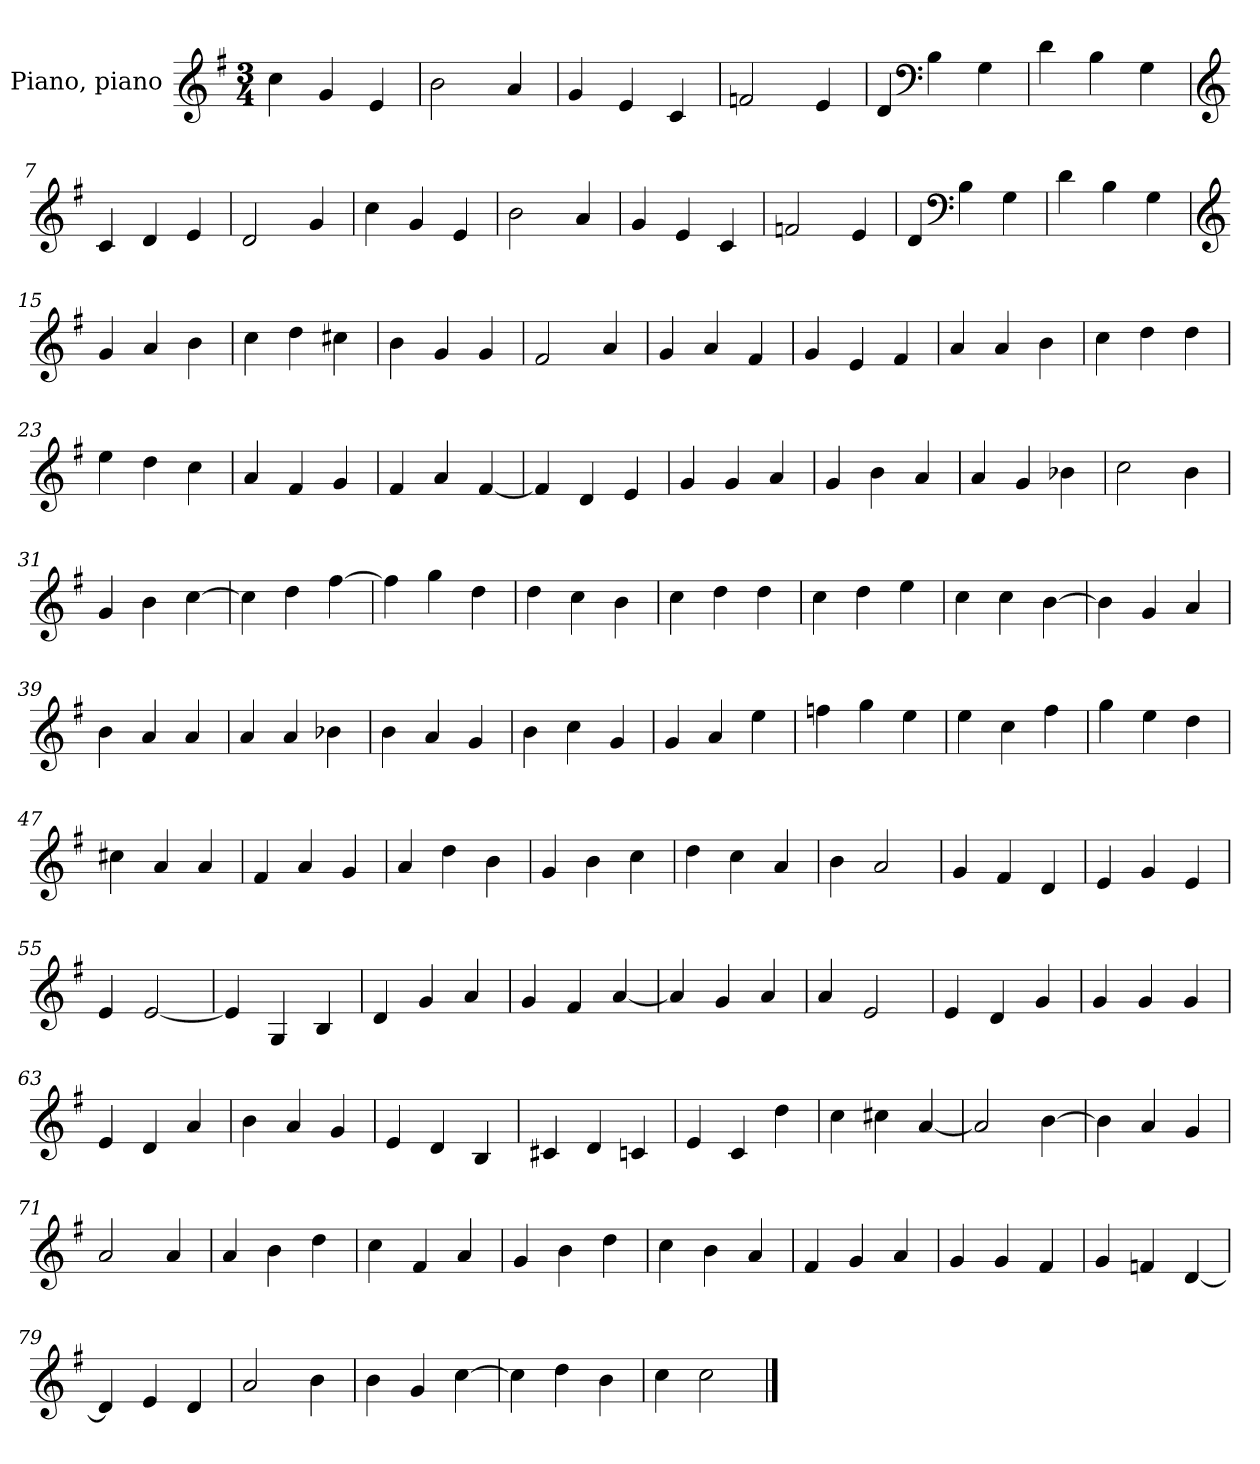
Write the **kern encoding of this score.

**kern
*part1
*staff1
*I"Piano, piano
*clefG2
*k[f#]
*M3/4
*MM138
=1
4cc\
4g/
4e/
=2
2b\
4a/
=3
4g/
4e/
4c/
=4
2fn/
4e/
=5
4d/
*clefF4
4B\
4G\
=6
4d\
4B\
4G\
=7
*clefG2
4c/
4d/
4e/
=8
2d/
4g/
=9
4cc\
4g/
4e/
=10
2b\
4a/
!!LO:LB:g=z
=11
4g/
4e/
4c/
=12
2fn/
4e/
=13
4d/
*clefF4
4B\
4G\
=14
4d\
4B\
4G\
=15
*clefG2
4g/
4a/
4b\
=16
4cc\
4dd\
4cc#X\
=17
4b\
4g/
4g/
=18
2f#/
4a/
=19
4g/
4a/
4f#/
=20
4g/
4e/
4f#/
=21
4a/
4a/
4b\
!!LO:LB:g=z
=22
4cc\
4dd\
4dd\
=23
4ee\
4dd\
4cc\
=24
4a/
4f#/
4g/
=25
4f#/
4a/
[4f#/
=26
4f#/]
4d/
4e/
=27
4g/
4g/
4a/
=28
4g/
4b\
4a/
=29
4a/
4g/
4b-X\
=30
2cc\
4b\
=31
4g/
4b\
[4cc\
=32
4cc\]
4dd\
[4ff#\
!!LO:LB:g=z
=33
4ff#\]
4gg\
4dd\
=34
4dd\
4cc\
4b\
=35
4cc\
4dd\
4dd\
=36
4cc\
4dd\
4ee\
=37
4cc\
4cc\
[4b\
=38
4b\]
4g/
4a/
=39
4b\
4a/
4a/
=40
4a/
4a/
4b-X\
=41
4b\
4a/
4g/
=42
4b\
4cc\
4g/
=43
4g/
4a/
4ee\
!!LO:LB:g=z
=44
4ffn\
4gg\
4ee\
=45
4ee\
4cc\
4ff#\
=46
4gg\
4ee\
4dd\
=47
4cc#X\
4a/
4a/
=48
4f#/
4a/
4g/
=49
4a/
4dd\
4b\
=50
4g/
4b\
4cc\
=51
4dd\
4cc\
4a/
=52
4b\
2a/
=53
4g/
4f#/
4d/
=54
4e/
4g/
4e/
=55
4e/
[2e/
!!LO:LB:g=z
=56
4e/]
4G/
4B/
=57
4d/
4g/
4a/
=58
4g/
4f#/
[4a/
=59
4a/]
4g/
4a/
=60
4a/
2e/
=61
4e/
4d/
4g/
=62
4g/
4g/
4g/
=63
4e/
4d/
4a/
=64
4b\
4a/
4g/
=65
4e/
4d/
4B/
=66
4c#X/
4d/
4cn/
!!LO:LB:g=z
=67
4e/
4c/
4dd\
=68
4cc\
4cc#X\
[4a/
=69
2a/]
[4b\
=70
4b\]
4a/
4g/
=71
2a/
4a/
=72
4a/
4b\
4dd\
=73
4cc\
4f#/
4a/
=74
4g/
4b\
4dd\
=75
4cc\
4b\
4a/
=76
4f#/
4g/
4a/
=77
4g/
4g/
4f#/
!!LO:LB:g=z
=78
4g/
4fn/
[4d/
=79
4d/]
4e/
4d/
=80
2a/
4b\
=81
4b\
4g/
[4cc\
=82
4cc\]
4dd\
4b\
=83
4cc\
2cc\
==
*-
